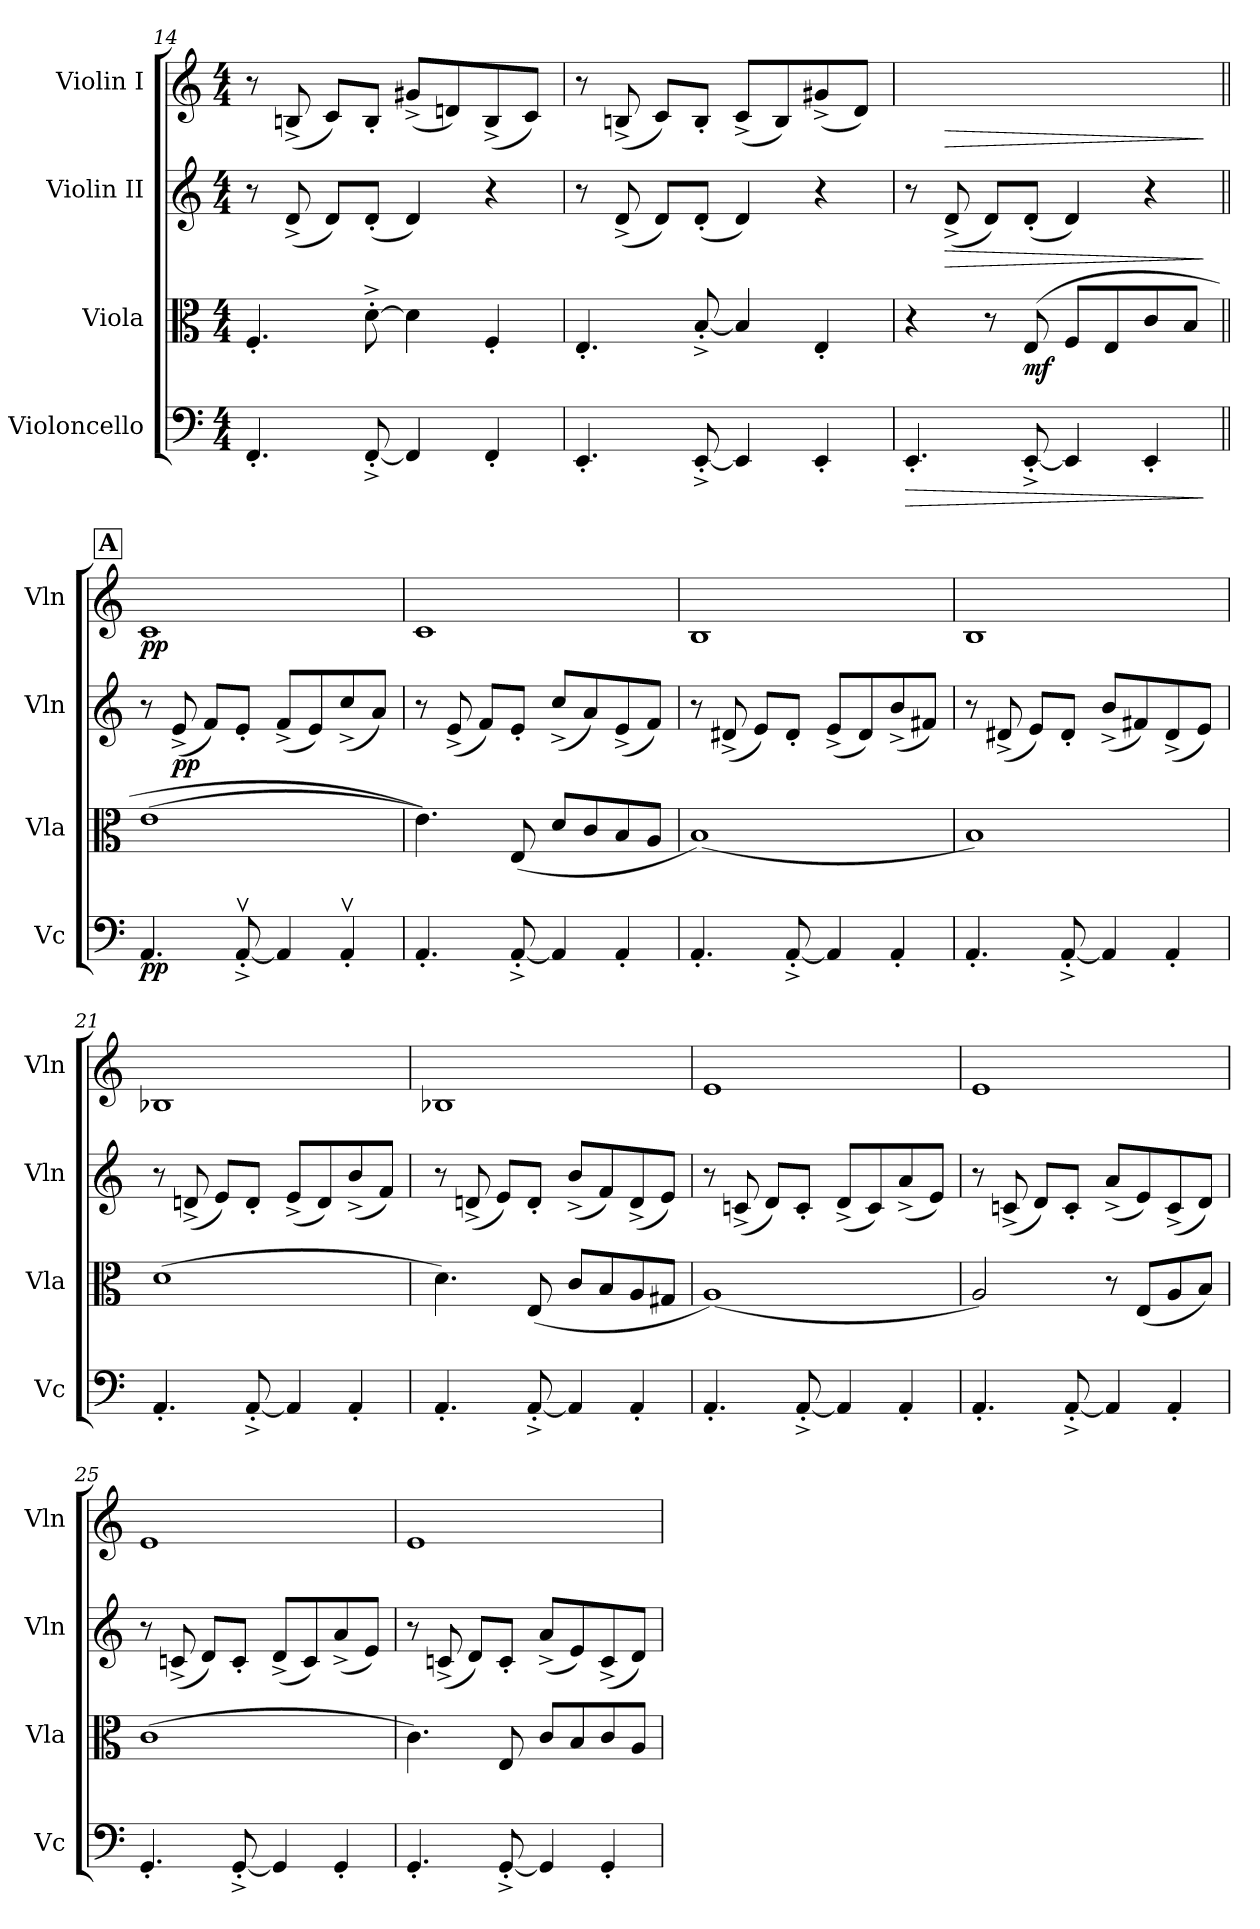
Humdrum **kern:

**kern	**dynam	**kern	**dynam	**kern	**dynam	**kern	**dynam
*part4	*part4	*part3	*part3	*part2	*part2	*part1	*part1
*staff4	*staff4	*staff3	*staff3	*staff2	*staff2	*staff1	*staff1
*I"Violoncello	*	*I"Viola	*	*I"Violin II	*	*I"Violin I	*
*I'Vc	*	*I'Vla	*	*I'Vln	*	*I'Vln	*
*clefF4	*	*clefC3	*	*clefG2	*	*clefG2	*
*k[]	*	*k[]	*	*k[]	*	*k[]	*
*M4/4	*	*M4/4	*	*M4/4	*	*M4/4	*
=14	=14	=14	=14	=14	=14	=14	=14
4.FF'/	.	4.F'/	.	8r	.	8r	.
.	.	.	.	(8d^/	.	(8Bn^/	.
.	.	.	.	8d/L)	.	8c/L)	.
[8FF^'/	.	[8d^'\	.	(8d'/J	.	8B'/J	.
4FF/]	.	4d\]	.	4d/)	.	(8g#X^/L	.
.	.	.	.	.	.	8dn/)	.
4FF'/	.	4F'/	.	4r	.	(8B^/	.
.	.	.	.	.	.	8c/J)	.
!!LO:LB:g=z
=15	=15	=15	=15	=15	=15	=15	=15
4.EE'/	.	4.E'/	.	8r	.	8r	.
.	.	.	.	(8d^/	.	(8Bn^/	.
.	.	.	.	8d/L)	.	8c/L)	.
[8EE^'/	.	[8B^'/	.	(8d'/J	.	8B'/J	.
4EE/]	.	4B/]	.	4d/)	.	(8c^/L	.
.	.	.	.	.	.	8B/)	.
4EE'/	.	4E'/	.	4r	.	(8g#X^/	.
.	.	.	.	.	.	8d/J)	.
=16	=16	=16	=16	=16	=16	=16	=16
!	!LO:HP:b	!	!	!	!	!	!
4.EE'/	>	4r	.	8r	.	8ryy	.
!	!	!	!	!	!LO:HP:b	!	!LO:HP:b
.	.	.	.	(8d^/	>	(8Bn^/yy	>
.	.	8r	.	8d/L)	.	8c/Lyy)	.
!	!	!	!LO:DY:b	!	!	!	!
[8EE^'/	.	(8E/	mf	(8d'/J	.	8B'/Jyy	.
4EE/]	.	8F/L	.	4d/)	.	(8g#X^/Lyy	.
.	.	8E/	.	.	.	8dn/yy)	.
4EE'/	.	8c/	.	4r	.	(8B^/yy	.
.	.	8B/J	.	.	.	8c/Jyy)	.
.	]	.	.	.	]	.	]
!!LO:REH:place=s1:a:B:fs=14:t=A
=17||	=17||	=17||	=17||	=17||	=17||	=17||	=17||
!	!LO:DY:b	!	!	!	!	!	!LO:DY:b
4.AA/	pp	(1e	.	8r	.	1c	pp
!	!	!	!	!	!LO:DY:b	!	!
.	.	.	.	(8e^/	pp	.	.
.	.	.	.	8f/L)	.	.	.
[8AAv^'/	.	.	.	8e'/J	.	.	.
4AA/]	.	.	.	(8f^/L	.	.	.
.	.	.	.	8e/)	.	.	.
4AAv'/	.	.	.	(8cc^/	.	.	.
.	.	.	.	8a/J)	.	.	.
=18	=18	=18	=18	=18	=18	=18	=18
4.AA'/	.	4.e\))	.	8r	.	1c	.
.	.	.	.	(8e^/	.	.	.
.	.	.	.	8f/L)	.	.	.
[8AA^'/	.	(8E/	.	8e'/J	.	.	.
4AA/]	.	8d/L	.	(8cc^/L	.	.	.
.	.	8c/	.	8a/)	.	.	.
4AA'/	.	8B/	.	(8e^/	.	.	.
.	.	8A/J	.	8f/J)	.	.	.
!!LO:LB:g=z
=19	=19	=19	=19	=19	=19	=19	=19
4.AA'/	.	(1B)	.	8r	.	1B	.
.	.	.	.	(8d#X^/	.	.	.
.	.	.	.	8e/L)	.	.	.
[8AA^'/	.	.	.	8d#'/J	.	.	.
4AA/]	.	.	.	(8e^/L	.	.	.
.	.	.	.	8d#/)	.	.	.
4AA'/	.	.	.	(8b^/	.	.	.
.	.	.	.	8f#X/J)	.	.	.
=20	=20	=20	=20	=20	=20	=20	=20
4.AA'/	.	1B)	.	8r	.	1B	.
.	.	.	.	(8d#X^/	.	.	.
.	.	.	.	8e/L)	.	.	.
[8AA^'/	.	.	.	8d#'/J	.	.	.
4AA/]	.	.	.	(8b^/L	.	.	.
.	.	.	.	8f#X/)	.	.	.
4AA'/	.	.	.	(8d#^/	.	.	.
.	.	.	.	8e/J)	.	.	.
=21	=21	=21	=21	=21	=21	=21	=21
4.AA'/	.	(1d	.	8r	.	1B-X	.
.	.	.	.	(8dn^/	.	.	.
.	.	.	.	8e/L)	.	.	.
[8AA^'/	.	.	.	8d'/J	.	.	.
4AA/]	.	.	.	(8e^/L	.	.	.
.	.	.	.	8d/)	.	.	.
4AA'/	.	.	.	(8b^/	.	.	.
.	.	.	.	8f/J)	.	.	.
=22	=22	=22	=22	=22	=22	=22	=22
4.AA'/	.	4.d\)	.	8r	.	1B-X	.
.	.	.	.	(8dn^/	.	.	.
.	.	.	.	8e/L)	.	.	.
[8AA^'/	.	(8E/	.	8d'/J	.	.	.
4AA/]	.	8c/L	.	(8b^/L	.	.	.
.	.	8B/	.	8f/)	.	.	.
4AA'/	.	8A/	.	(8d^/	.	.	.
.	.	8G#X/J	.	8e/J)	.	.	.
!!LO:PB:g=z
=23	=23	=23	=23	=23	=23	=23	=23
4.AA'/	.	(1A)	.	8r	.	1e	.
.	.	.	.	(8cn^/	.	.	.
.	.	.	.	8d/L)	.	.	.
[8AA^'/	.	.	.	8c'/J	.	.	.
4AA/]	.	.	.	(8d^/L	.	.	.
.	.	.	.	8c/)	.	.	.
4AA'/	.	.	.	(8a^/	.	.	.
.	.	.	.	8e/J)	.	.	.
=24	=24	=24	=24	=24	=24	=24	=24
4.AA'/	.	2A/)	.	8r	.	1e	.
.	.	.	.	(8cn^/	.	.	.
.	.	.	.	8d/L)	.	.	.
[8AA^'/	.	.	.	8c'/J	.	.	.
4AA/]	.	8r	.	(8a^/L	.	.	.
.	.	(8E/L	.	8e/)	.	.	.
4AA'/	.	8A/	.	(8c^/	.	.	.
.	.	8B/J)	.	8d/J)	.	.	.
=25	=25	=25	=25	=25	=25	=25	=25
4.GG'/	.	(1c	.	8r	.	1e	.
.	.	.	.	(8cn^/	.	.	.
.	.	.	.	8d/L)	.	.	.
[8GG^'/	.	.	.	8c'/J	.	.	.
4GG/]	.	.	.	(8d^/L	.	.	.
.	.	.	.	8c/)	.	.	.
4GG'/	.	.	.	(8a^/	.	.	.
.	.	.	.	8e/J)	.	.	.
=26	=26	=26	=26	=26	=26	=26	=26
4.GG'/	.	4.c\)	.	8r	.	1e	.
.	.	.	.	(8cn^/	.	.	.
.	.	.	.	8d/L)	.	.	.
[8GG^'/	.	8E/	.	8c'/J	.	.	.
4GG/]	.	8c/L	.	(8a^/L	.	.	.
.	.	8B/	.	8e/)	.	.	.
4GG'/	.	8c/	.	(8c^/	.	.	.
.	.	8A/J	.	8d/J)	.	.	.
=	=	=	=	=	=	=	=
*-	*-	*-	*-	*-	*-	*-	*-
